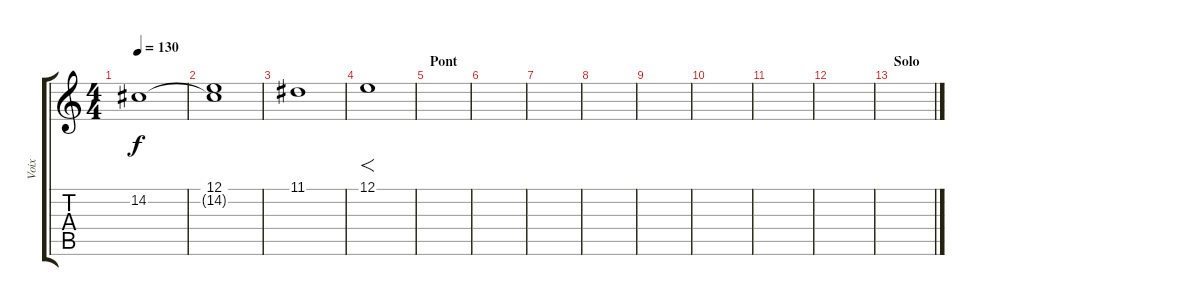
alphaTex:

\track ("Voix" "Voix") {instrument pad7halo}
\staff {score tabs}
\tuning (E4 B3 G3 D3 A2 E2) {hide}
\ts (4 4)
\tempo 130
\clef g2
\ks c
14.2.1{dy f} |
(12.1 14.2{t}).1 |
11.1.1 |
12.1.1{f} |
\section ("" "Pont")
|
|
|
|
|
|
|
|
\section ("" "Solo")
